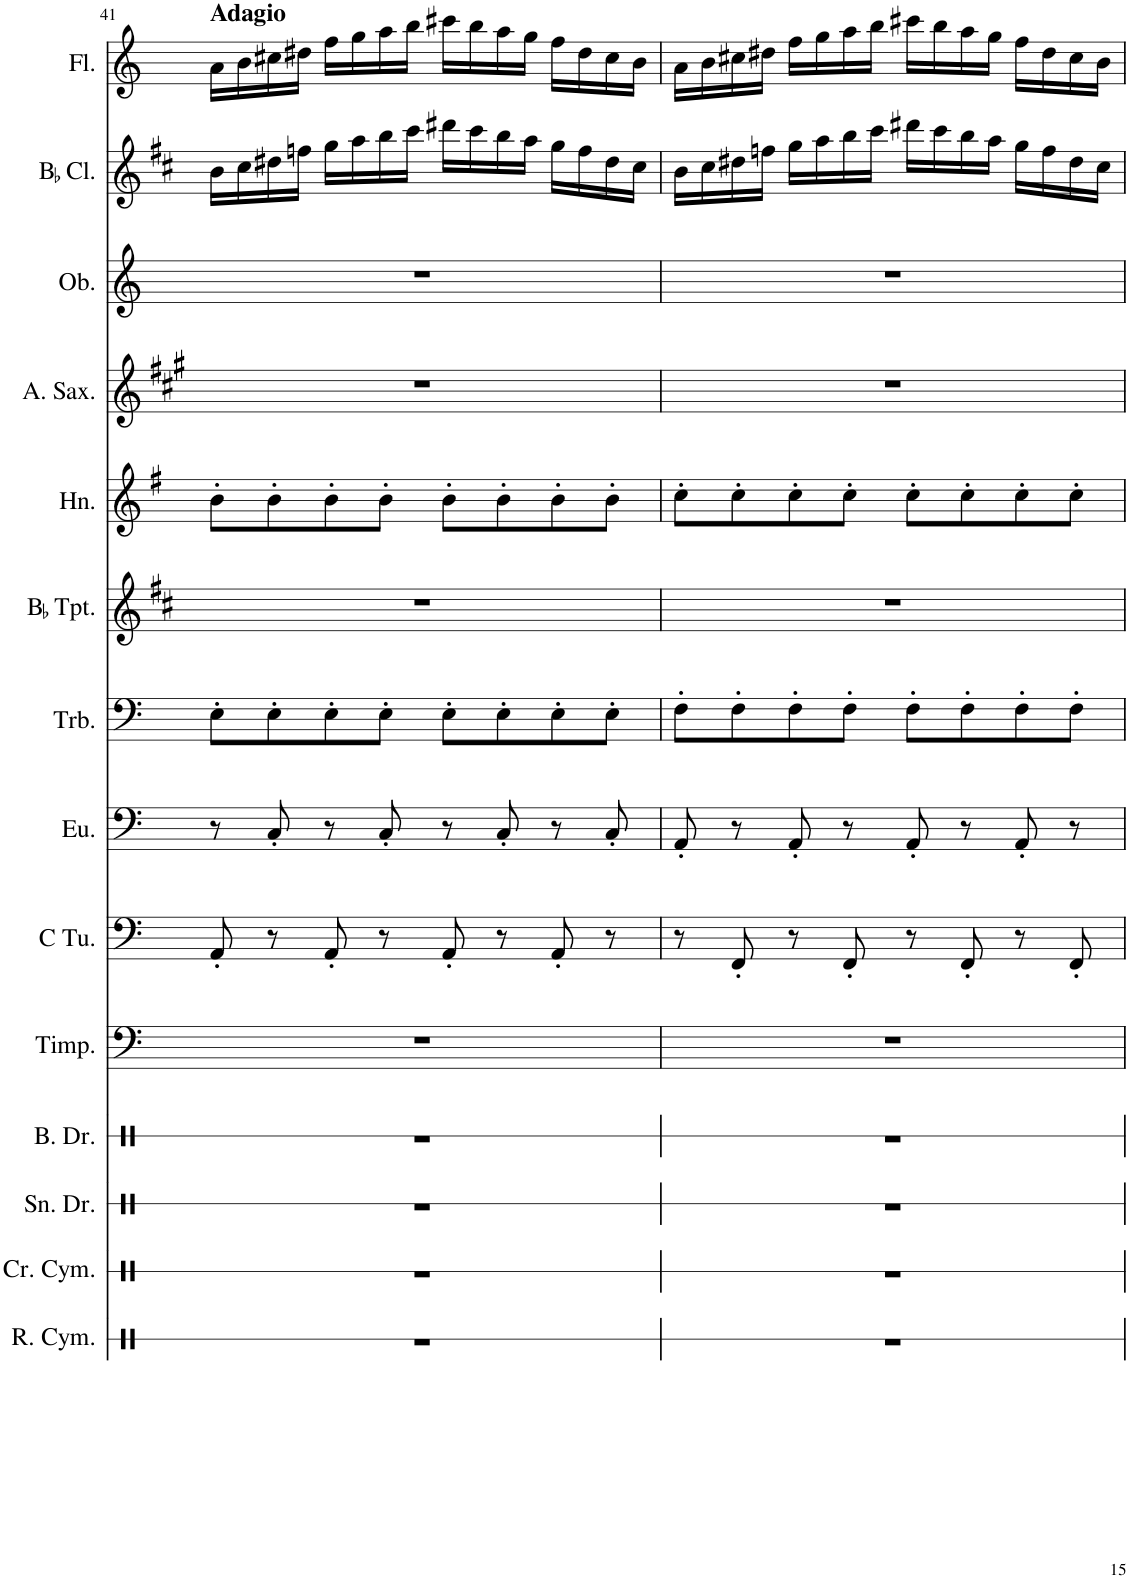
**kern	**kern	**kern	**kern	**kern	**kern	**kern	**kern	**kern	**kern	**kern	**kern	**kern	**kern
*part14	*part13	*part12	*part11	*part10	*part9	*part8	*part7	*part6	*part5	*part4	*part3	*part2	*part1
*staff14	*staff13	*staff12	*staff11	*staff10	*staff9	*staff8	*staff7	*staff6	*staff5	*staff4	*staff3	*staff2	*staff1
*I"Ride Cymbal	*I"Crash Cymbal	*I"Snare Drum	*I"Bass Drum	*I"Timpani	*I"C Tuba	*I"Euphonium	*I"Trombone	*I"BaccidentalFlat Trumpet	*I"Horn	*I"Alto Saxophone	*I"Oboe	*I"BaccidentalFlat Clarinet	*I"Flute
*I'R. Cym.	*I'Cr. Cym.	*I'Sn. Dr.	*I'B. Dr.	*I'Timp.	*I'C Tu.	*I'Eu.	*I'Trb.	*I'BaccidentalFlat Tpt.	*I'Hn.	*I'A. Sax.	*I'Ob.	*I'BaccidentalFlat Cl.	*I'Fl.
!!LO:PB:g=z
*clefX	*clefX	*clefX	*clefX	*clefF4	*clefF4	*clefF4	*clefF4	*clefG2	*clefG2	*clefG2	*clefG2	*clefG2	*clefG2
*	*	*	*	*	*	*	*	*Trd1c2	*Trd4c7	*Trd5c9	*	*Trd1c2	*
*k[]	*k[]	*k[]	*k[]	*k[]	*k[]	*k[]	*k[]	*k[f#c#]	*k[f#]	*k[f#c#g#]	*k[]	*k[f#c#]	*k[]
*M4/4	*M4/4	*M4/4	*M4/4	*M4/4	*M4/4	*M4/4	*M4/4	*M4/4	*M4/4	*M4/4	*M4/4	*M4/4	*M4/4
=41	=41	=41	=41	=41	=41	=41	=41	=41	=41	=41	=41	=41	=41
!	!	!	!	!	!	!	!	!	!	!	!	!	!LO:TX:a:B:t=Adagio
1r	1r	1r	1r	1r	8AA'/	8r	8E'\L	1r	8b'\L	1r	1r	16b\LL	16a\LL
.	.	.	.	.	.	.	.	.	.	.	.	16cc#\	16b\
.	.	.	.	.	8r	8C'/	8E'\	.	8b'\	.	.	16dd#X\	16cc#X\
.	.	.	.	.	.	.	.	.	.	.	.	16ffn\JJ	16dd#X\JJ
.	.	.	.	.	8AA'/	8r	8E'\	.	8b'\	.	.	16gg\LL	16ff\LL
.	.	.	.	.	.	.	.	.	.	.	.	16aa\	16gg\
.	.	.	.	.	8r	8C'/	8E'\J	.	8b'\J	.	.	16bb\	16aa\
.	.	.	.	.	.	.	.	.	.	.	.	16ccc#\JJ	16bb\JJ
.	.	.	.	.	8AA'/	8r	8E'\L	.	8b'\L	.	.	16ddd#X\LL	16ccc#X\LL
.	.	.	.	.	.	.	.	.	.	.	.	16ccc#\	16bb\
.	.	.	.	.	8r	8C'/	8E'\	.	8b'\	.	.	16bb\	16aa\
.	.	.	.	.	.	.	.	.	.	.	.	16aa\JJ	16gg\JJ
.	.	.	.	.	8AA'/	8r	8E'\	.	8b'\	.	.	16gg\LL	16ff\LL
.	.	.	.	.	.	.	.	.	.	.	.	16ff\	16dd#\
.	.	.	.	.	8r	8C'/	8E'\J	.	8b'\J	.	.	16dd#\	16cc#\
.	.	.	.	.	.	.	.	.	.	.	.	16cc#\JJ	16b\JJ
=42	=42	=42	=42	=42	=42	=42	=42	=42	=42	=42	=42	=42	=42
1r	1r	1r	1r	1r	8r	8AA'/	8F'\L	1r	8cc'\L	1r	1r	16b\LL	16a\LL
.	.	.	.	.	.	.	.	.	.	.	.	16cc#\	16b\
.	.	.	.	.	8FF'/	8r	8F'\	.	8cc'\	.	.	16dd#X\	16cc#X\
.	.	.	.	.	.	.	.	.	.	.	.	16ffn\JJ	16dd#X\JJ
.	.	.	.	.	8r	8AA'/	8F'\	.	8cc'\	.	.	16gg\LL	16ff\LL
.	.	.	.	.	.	.	.	.	.	.	.	16aa\	16gg\
.	.	.	.	.	8FF'/	8r	8F'\J	.	8cc'\J	.	.	16bb\	16aa\
.	.	.	.	.	.	.	.	.	.	.	.	16ccc#\JJ	16bb\JJ
.	.	.	.	.	8r	8AA'/	8F'\L	.	8cc'\L	.	.	16ddd#X\LL	16ccc#X\LL
.	.	.	.	.	.	.	.	.	.	.	.	16ccc#\	16bb\
.	.	.	.	.	8FF'/	8r	8F'\	.	8cc'\	.	.	16bb\	16aa\
.	.	.	.	.	.	.	.	.	.	.	.	16aa\JJ	16gg\JJ
.	.	.	.	.	8r	8AA'/	8F'\	.	8cc'\	.	.	16gg\LL	16ff\LL
.	.	.	.	.	.	.	.	.	.	.	.	16ff\	16dd#\
.	.	.	.	.	8FF'/	8r	8F'\J	.	8cc'\J	.	.	16dd#\	16cc#\
.	.	.	.	.	.	.	.	.	.	.	.	16cc#\JJ	16b\JJ
=	=	=	=	=	=	=	=	=	=	=	=	=	=
*-	*-	*-	*-	*-	*-	*-	*-	*-	*-	*-	*-	*-	*-
